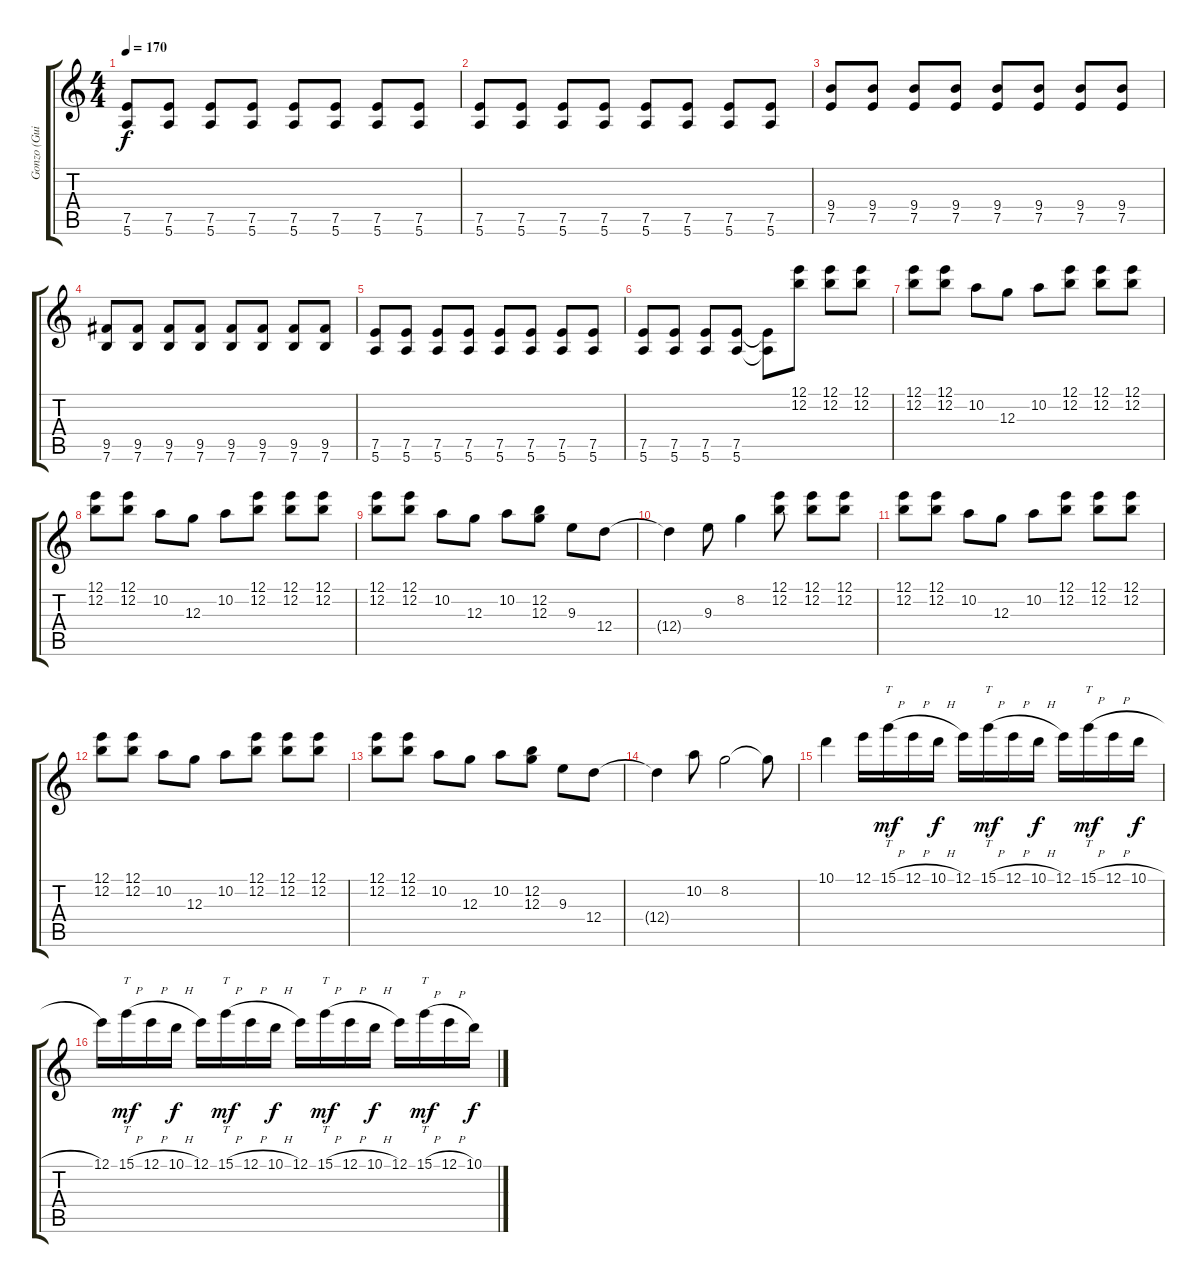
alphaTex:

\track ("Gonzo (Guitar)" "Gonzo (Gui") {instrument overdrivenguitar}
\staff {score tabs}
\tuning (E4 B3 G3 D3 A2 E2) {hide}
\ts (4 4)
\tempo 170
\clef g2
\ks c
(7.5 5.6).8{dy f} (7.5 5.6).8 (7.5 5.6).8 (7.5 5.6).8 (7.5 5.6).8 (7.5 5.6).8 (7.5 5.6).8 (7.5 5.6).8 |
(7.5 5.6).8 (7.5 5.6).8 (7.5 5.6).8 (7.5 5.6).8 (7.5 5.6).8 (7.5 5.6).8 (7.5 5.6).8 (7.5 5.6).8 |
(9.4 7.5).8 (9.4 7.5).8 (9.4 7.5).8 (9.4 7.5).8 (9.4 7.5).8 (9.4 7.5).8 (9.4 7.5).8 (9.4 7.5).8 |
(9.5 7.6).8 (9.5 7.6).8 (9.5 7.6).8 (9.5 7.6).8 (9.5 7.6).8 (9.5 7.6).8 (9.5 7.6).8 (9.5 7.6).8 |
(7.5 5.6).8 (7.5 5.6).8 (7.5 5.6).8 (7.5 5.6).8 (7.5 5.6).8 (7.5 5.6).8 (7.5 5.6).8 (7.5 5.6).8 |
(7.5 5.6).8 (7.5 5.6).8 (7.5 5.6).8 (7.5 5.6).8 (7.5{t} 5.6{t}).8 (12.1 12.2).8 (12.1 12.2).8 (12.1 12.2).8 |
(12.1 12.2).8 (12.1 12.2).8 10.2.8 12.3.8 10.2.8 (12.1 12.2).8 (12.1 12.2).8 (12.1 12.2).8 |
(12.1 12.2).8 (12.1 12.2).8 10.2.8 12.3.8 10.2.8 (12.1 12.2).8 (12.1 12.2).8 (12.1 12.2).8 |
(12.1 12.2).8 (12.1 12.2).8 10.2.8 12.3.8 10.2.8 (12.2 12.3).8 9.3.8 12.4.8 |
12.4{t}.4 9.3.8 8.2.4 (12.1 12.2).8 (12.1 12.2).8 (12.1 12.2).8 |
(12.1 12.2).8 (12.1 12.2).8 10.2.8 12.3.8 10.2.8 (12.1 12.2).8 (12.1 12.2).8 (12.1 12.2).8 |
(12.1 12.2).8 (12.1 12.2).8 10.2.8 12.3.8 10.2.8 (12.1 12.2).8 (12.1 12.2).8 (12.1 12.2).8 |
(12.1 12.2).8 (12.1 12.2).8 10.2.8 12.3.8 10.2.8 (12.2 12.3).8 9.3.8 12.4.8 |
12.4{t}.4 10.2.8 8.2.2 8.2{t}.8 |
10.1.4 12.1.16 15.1{h}.16{tt dy mf} 12.1{h}.16 10.1{h}.16{dy f} 12.1.16 15.1{h}.16{tt dy mf} 12.1{h}.16 10.1{h}.16{dy f} 12.1.16 15.1{h}.16{tt dy mf} 12.1{h}.16 10.1{h}.16{dy f} |
12.1.16 15.1{h}.16{tt dy mf} 12.1{h}.16 10.1{h}.16{dy f} 12.1.16 15.1{h}.16{tt dy mf} 12.1{h}.16 10.1{h}.16{dy f} 12.1.16 15.1{h}.16{tt dy mf} 12.1{h}.16 10.1{h}.16{dy f} 12.1.16 15.1{h}.16{tt dy mf} 12.1{h}.16 10.1{h}.16{dy f}
